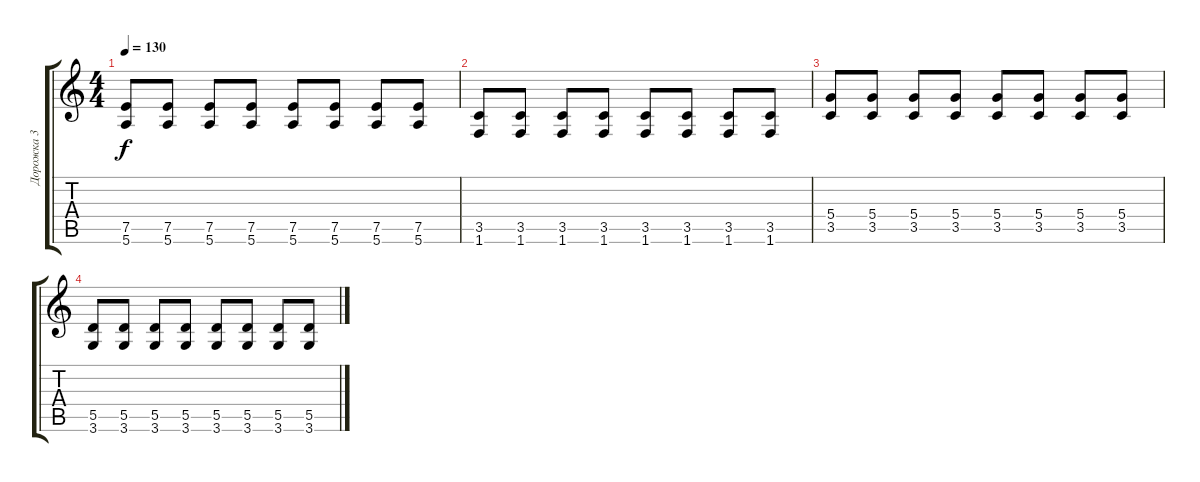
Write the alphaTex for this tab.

\track ("Дорожка 3" "Дорожка 3") {instrument distortionguitar}
\staff {score tabs}
\tuning (E4 B3 G3 D3 A2 E2) {hide}
\ts (4 4)
\tempo 130
\clef g2
\ks c
(7.5 5.6).8{dy f} (7.5 5.6).8 (7.5 5.6).8 (7.5 5.6).8 (7.5 5.6).8 (7.5 5.6).8 (7.5 5.6).8 (7.5 5.6).8 |
(3.5 1.6).8 (3.5 1.6).8 (3.5 1.6).8 (3.5 1.6).8 (3.5 1.6).8 (3.5 1.6).8 (3.5 1.6).8 (3.5 1.6).8 |
(5.4 3.5).8 (5.4 3.5).8 (5.4 3.5).8 (5.4 3.5).8 (5.4 3.5).8 (5.4 3.5).8 (5.4 3.5).8 (5.4 3.5).8 |
(5.5 3.6).8 (5.5 3.6).8 (5.5 3.6).8 (5.5 3.6).8 (5.5 3.6).8 (5.5 3.6).8 (5.5 3.6).8 (5.5 3.6).8
